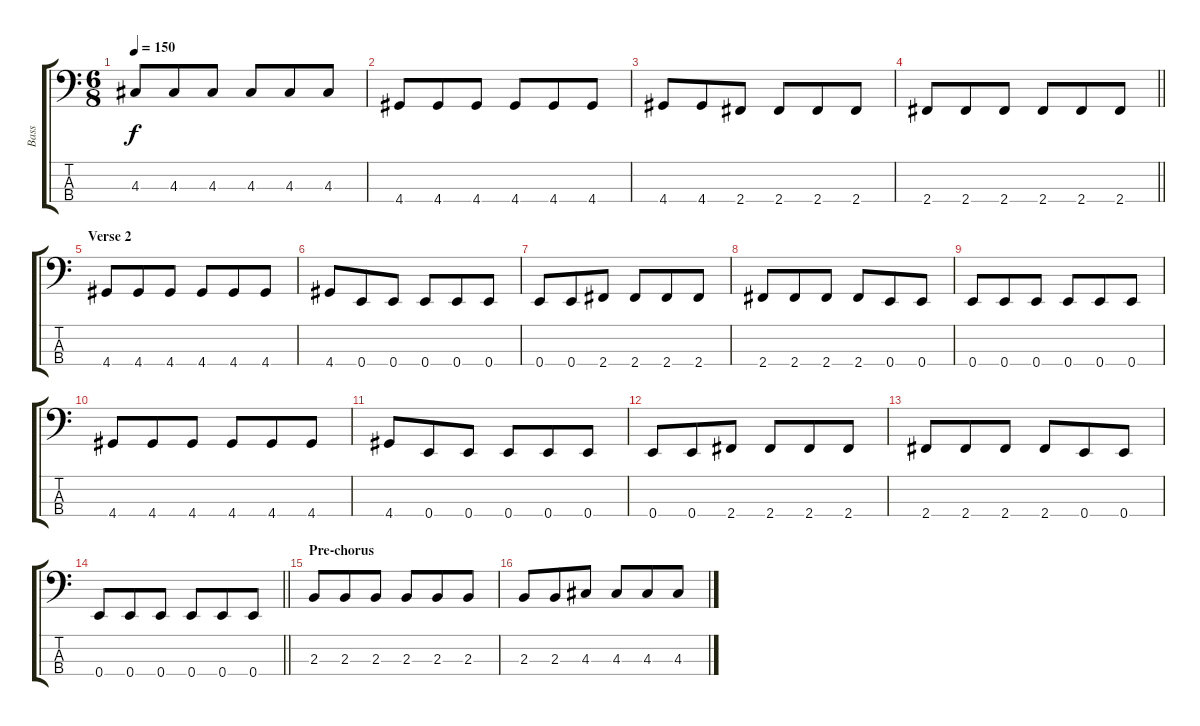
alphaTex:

\track ("Bass" "Bass") {instrument electricbassfinger}
\staff {score tabs}
\tuning (G2 D2 A1 E1) {hide}
\ts (6 8)
\tempo 150
\clef f4
\ks c
4.3.8{dy f} 4.3.8 4.3.8 4.3.8 4.3.8 4.3.8 |
4.4.8 4.4.8 4.4.8 4.4.8 4.4.8 4.4.8 |
4.4.8 4.4.8 2.4.8 2.4.8 2.4.8 2.4.8 |
\barLineRight lightlight
2.4.8 2.4.8 2.4.8 2.4.8 2.4.8 2.4.8 |
\section ("" "Verse 2")
4.4.8 4.4.8 4.4.8 4.4.8 4.4.8 4.4.8 |
4.4.8 0.4.8 0.4.8 0.4.8 0.4.8 0.4.8 |
0.4.8 0.4.8 2.4.8 2.4.8 2.4.8 2.4.8 |
2.4.8 2.4.8 2.4.8 2.4.8 0.4.8 0.4.8 |
0.4.8 0.4.8 0.4.8 0.4.8 0.4.8 0.4.8 |
4.4.8 4.4.8 4.4.8 4.4.8 4.4.8 4.4.8 |
4.4.8 0.4.8 0.4.8 0.4.8 0.4.8 0.4.8 |
0.4.8 0.4.8 2.4.8 2.4.8 2.4.8 2.4.8 |
2.4.8 2.4.8 2.4.8 2.4.8 0.4.8 0.4.8 |
\barLineRight lightlight
0.4.8 0.4.8 0.4.8 0.4.8 0.4.8 0.4.8 |
\section ("" "Pre-chorus")
2.3.8 2.3.8 2.3.8 2.3.8 2.3.8 2.3.8 |
2.3.8 2.3.8 4.3.8 4.3.8 4.3.8 4.3.8
